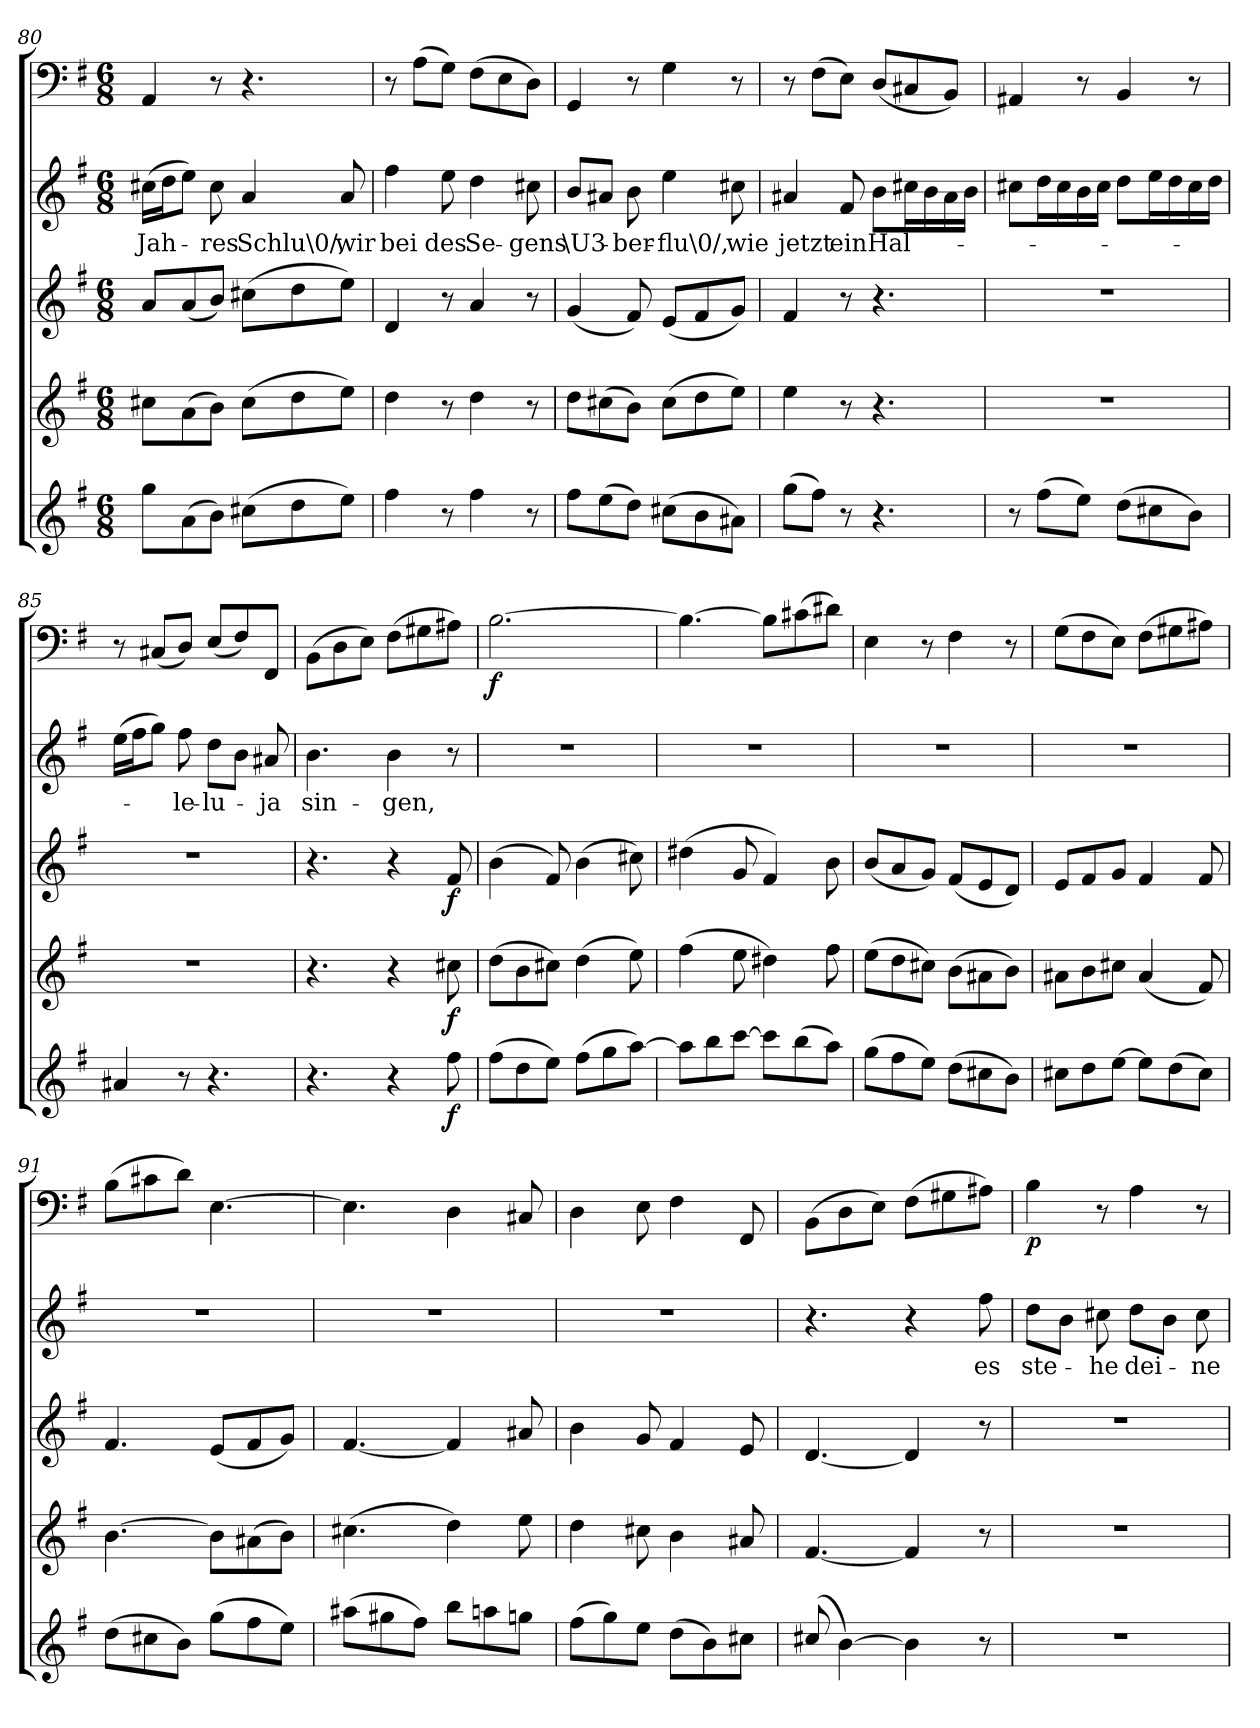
**kern	**dynam	**kern	**dynam	**kern	**dynam	**kern	**text	**kern	**dynam
*part5	*part5	*part4	*part4	*part3	*part3	*part2	*part2	*part1	*part1
*staff5	*staff5	*staff4	*staff4	*staff3	*staff3	*staff2	*staff2	*staff1	*staff1
*clefG2	*	*clefG2	*	*clefG2	*	*clefG2	*	*clefF4	*
*k[f#]	*	*k[f#]	*	*k[f#]	*	*k[f#]	*	*k[f#]	*
*G:	*	*G:	*	*G:	*	*G:	*	*G:	*
*M6/8	*	*M6/8	*	*M6/8	*	*M6/8	*	*M6/8	*
=80	=80	=80	=80	=80	=80	=80	=80	=80	=80
8gg\L	.	8cc#X\L	.	8a/L	.	(16cc#X\LL	Jah-	4AA/	.
.	.	.	.	.	.	16dd\J	.	.	.
(8a\	.	(8a\	.	(8a/	.	8ee\J)	.	.	.
8b\J)	.	8b\J)	.	8b/J)	.	8cc#\	-res	8r	.
(8cc#X\L	.	(8cc#\L	.	(8cc#X\L	.	4a/	Schlu\0/,	4.r	.
8dd\	.	8dd\	.	8dd\	.	.	.	.	.
8ee\J)	.	8ee\J)	.	8ee\J)	.	8a/	wir	.	.
=81	=81	=81	=81	=81	=81	=81	=81	=81	=81
4ff#\	.	4dd\	.	4d/	.	4ff#\	bei	8r	.
.	.	.	.	.	.	.	.	(8A\L	.
8r	.	8r	.	8r	.	8ee\	des	8G\J)	.
4ff#\	.	4dd\	.	4a/	.	4dd\	Se-	(8F#\L	.
.	.	.	.	.	.	.	.	8E\	.
8r	.	8r	.	8r	.	8cc#X\	-gens	8D\J)	.
=82	=82	=82	=82	=82	=82	=82	=82	=82	=82
8ff#\L	.	8dd\L	.	(4g/	.	8b/L	\U3-	4GG/	.
(8ee\	.	(8cc#X\	.	.	.	8a#X/J	.	.	.
8dd\J)	.	8b\J)	.	8f#/)	.	8b\	-ber-	8r	.
(8cc#X\L	.	(8cc#\L	.	(8e/L	.	4ee\	-flu\0/,	4G\	.
8b\	.	8dd\	.	8f#/	.	.	.	.	.
8a#X\J)	.	8ee\J)	.	8g/J)	.	8cc#X\	wie	8r	.
=83	=83	=83	=83	=83	=83	=83	=83	=83	=83
(8gg\L	.	4ee\	.	4f#/	.	4a#X/	jetzt	8r	.
8ff#\J)	.	.	.	.	.	.	.	(8F#\L	.
8r	.	8r	.	8r	.	8f#/	ein	8E\J)	.
4.r	.	4.r	.	4.r	.	8b\L	Hal-	(8D/L	.
.	.	.	.	.	.	16cc#X\L	.	8C#X/	.
.	.	.	.	.	.	16b\	.	.	.
.	.	.	.	.	.	16a#\	.	8BB/J)	.
.	.	.	.	.	.	16b\JJ	.	.	.
=84	=84	=84	=84	=84	=84	=84	=84	=84	=84
8r	.	2.r	.	2.r	.	8cc#X\L	.	4AA#X/	.
(8ff#\L	.	.	.	.	.	16dd\L	.	.	.
.	.	.	.	.	.	16cc#\	.	.	.
8ee\J)	.	.	.	.	.	16b\	.	8r	.
.	.	.	.	.	.	16cc#\JJ	.	.	.
(8dd\L	.	.	.	.	.	8dd\L	.	4BB/	.
8cc#X\	.	.	.	.	.	16ee\L	.	.	.
.	.	.	.	.	.	16dd\	.	.	.
8b\J)	.	.	.	.	.	16cc#\	.	8r	.
.	.	.	.	.	.	16dd\JJ	.	.	.
=85	=85	=85	=85	=85	=85	=85	=85	=85	=85
4a#X/	.	2.r	.	2.r	.	(16ee\LL	.	8r	.
.	.	.	.	.	.	16ff#\J	.	.	.
.	.	.	.	.	.	8gg\J)	.	(8C#X/L	.
8r	.	.	.	.	.	8ff#\	-le-	8D/J)	.
4.r	.	.	.	.	.	8dd\L	-lu-	(8E/L	.
.	.	.	.	.	.	8b\J	.	8F#/)	.
.	.	.	.	.	.	8a#X/	-ja	8FF#/J	.
=86	=86	=86	=86	=86	=86	=86	=86	=86	=86
4.r	.	4.r	.	4.r	.	4.b\	sin-	(8BB\L	.
.	.	.	.	.	.	.	.	8D\	.
.	.	.	.	.	.	.	.	8E\J)	.
4r	.	4r	.	4r	.	4b\	-gen,	(8F#\L	.
.	.	.	.	.	.	.	.	8G#X\	.
8ff#\	f	8cc#X\	f	8f#/	f	8r	.	8A#X\J)	.
=87	=87	=87	=87	=87	=87	=87	=87	=87	=87
(8ff#\L	.	(8dd\L	.	(4b\	.	2.r	.	[2.B\	f
8dd\	.	8b\	.	.	.	.	.	.	.
8ee\J)	.	8cc#X\J)	.	8f#/)	.	.	.	.	.
(8ff#\L	.	(4dd\	.	(4b\	.	.	.	.	.
8gg\	.	.	.	.	.	.	.	.	.
[8aa\J)	.	8ee\)	.	8cc#X\)	.	.	.	.	.
=88	=88	=88	=88	=88	=88	=88	=88	=88	=88
8aa\L]	.	(4ff#\	.	(4dd#X\	.	2.r	.	4.B\_	.
8bb\	.	.	.	.	.	.	.	.	.
[8ccc\J	.	8ee\	.	8g/	.	.	.	.	.
8ccc\L]	.	4dd#X\)	.	4f#/)	.	.	.	8B\L]	.
(8bb\	.	.	.	.	.	.	.	(8c#X\	.
8aa\J)	.	8ff#\	.	8b\	.	.	.	8d#X\J)	.
=89	=89	=89	=89	=89	=89	=89	=89	=89	=89
(8gg\L	.	(8ee\L	.	(8b/L	.	2.r	.	4E\	.
8ff#\	.	8dd\	.	8a/	.	.	.	.	.
8ee\J)	.	8cc#X\J)	.	8g/J)	.	.	.	8r	.
(8dd\L	.	(8b\L	.	(8f#/L	.	.	.	4F#\	.
8cc#X\	.	8a#X\	.	8e/	.	.	.	.	.
8b\J)	.	8b\J)	.	8d/J)	.	.	.	8r	.
=90	=90	=90	=90	=90	=90	=90	=90	=90	=90
8cc#X\L	.	8a#X\L	.	8e/L	.	2.r	.	(8G\L	.
8dd\	.	8b\	.	8f#/	.	.	.	8F#\	.
[8ee\J	.	8cc#X\J	.	8g/J	.	.	.	8E\J)	.
8ee\L]	.	(4a#/	.	4f#/	.	.	.	(8F#\L	.
(8dd\	.	.	.	.	.	.	.	8G#X\	.
8cc#\J)	.	8f#/)	.	8f#/	.	.	.	8A#X\J)	.
=91	=91	=91	=91	=91	=91	=91	=91	=91	=91
(8dd\L	.	[4.b\	.	4.f#/	.	2.r	.	(8B\L	.
8cc#X\	.	.	.	.	.	.	.	8c#X\	.
8b\J)	.	.	.	.	.	.	.	8d\J)	.
(8gg\L	.	8b\L]	.	(8e/L	.	.	.	[4.E\	.
8ff#\	.	(8a#X\	.	8f#/	.	.	.	.	.
8ee\J)	.	8b\J)	.	8g/J)	.	.	.	.	.
=92	=92	=92	=92	=92	=92	=92	=92	=92	=92
(8aa#X\L	.	(4.cc#X\	.	[4.f#/	.	2.r	.	4.E\]	.
8gg#X\	.	.	.	.	.	.	.	.	.
8ff#\J)	.	.	.	.	.	.	.	.	.
8bb\L	.	4dd\)	.	4f#/]	.	.	.	4D\	.
8aan\	.	.	.	.	.	.	.	.	.
8ggn\J	.	8ee\	.	8a#X/	.	.	.	8C#X/	.
=93	=93	=93	=93	=93	=93	=93	=93	=93	=93
(8ff#\L	.	4dd\	.	4b\	.	2.r	.	4D\	.
8gg\)	.	.	.	.	.	.	.	.	.
8ee\J	.	8cc#X\	.	8g/	.	.	.	8E\	.
(8dd\L	.	4b\	.	4f#/	.	.	.	4F#\	.
8b\)	.	.	.	.	.	.	.	.	.
8cc#X\J	.	8a#X/	.	8e/	.	.	.	8FF#/	.
=94	=94	=94	=94	=94	=94	=94	=94	=94	=94
(8cc#X/	.	[4.f#/	.	[4.d/	.	4.r	.	(8BB\L	.
[4b\)	.	.	.	.	.	.	.	8D\	.
.	.	.	.	.	.	.	.	8E\J)	.
4b\]	.	4f#/]	.	4d/]	.	4r	.	(8F#\L	.
.	.	.	.	.	.	.	.	8G#X\	.
8r	.	8r	.	8r	.	8ff#\	es	8A#X\J)	.
=95	=95	=95	=95	=95	=95	=95	=95	=95	=95
2.r	.	2.r	.	2.r	.	8dd\L	ste-	4B\	p
.	.	.	.	.	.	8b\J	.	.	.
.	.	.	.	.	.	8cc#X\	-he	8r	.
.	.	.	.	.	.	8dd\L	dei-	4A\	.
.	.	.	.	.	.	8b\J	.	.	.
.	.	.	.	.	.	8cc#\	-ne	8r	.
=	=	=	=	=	=	=	=	=	=
*-	*-	*-	*-	*-	*-	*-	*-	*-	*-
